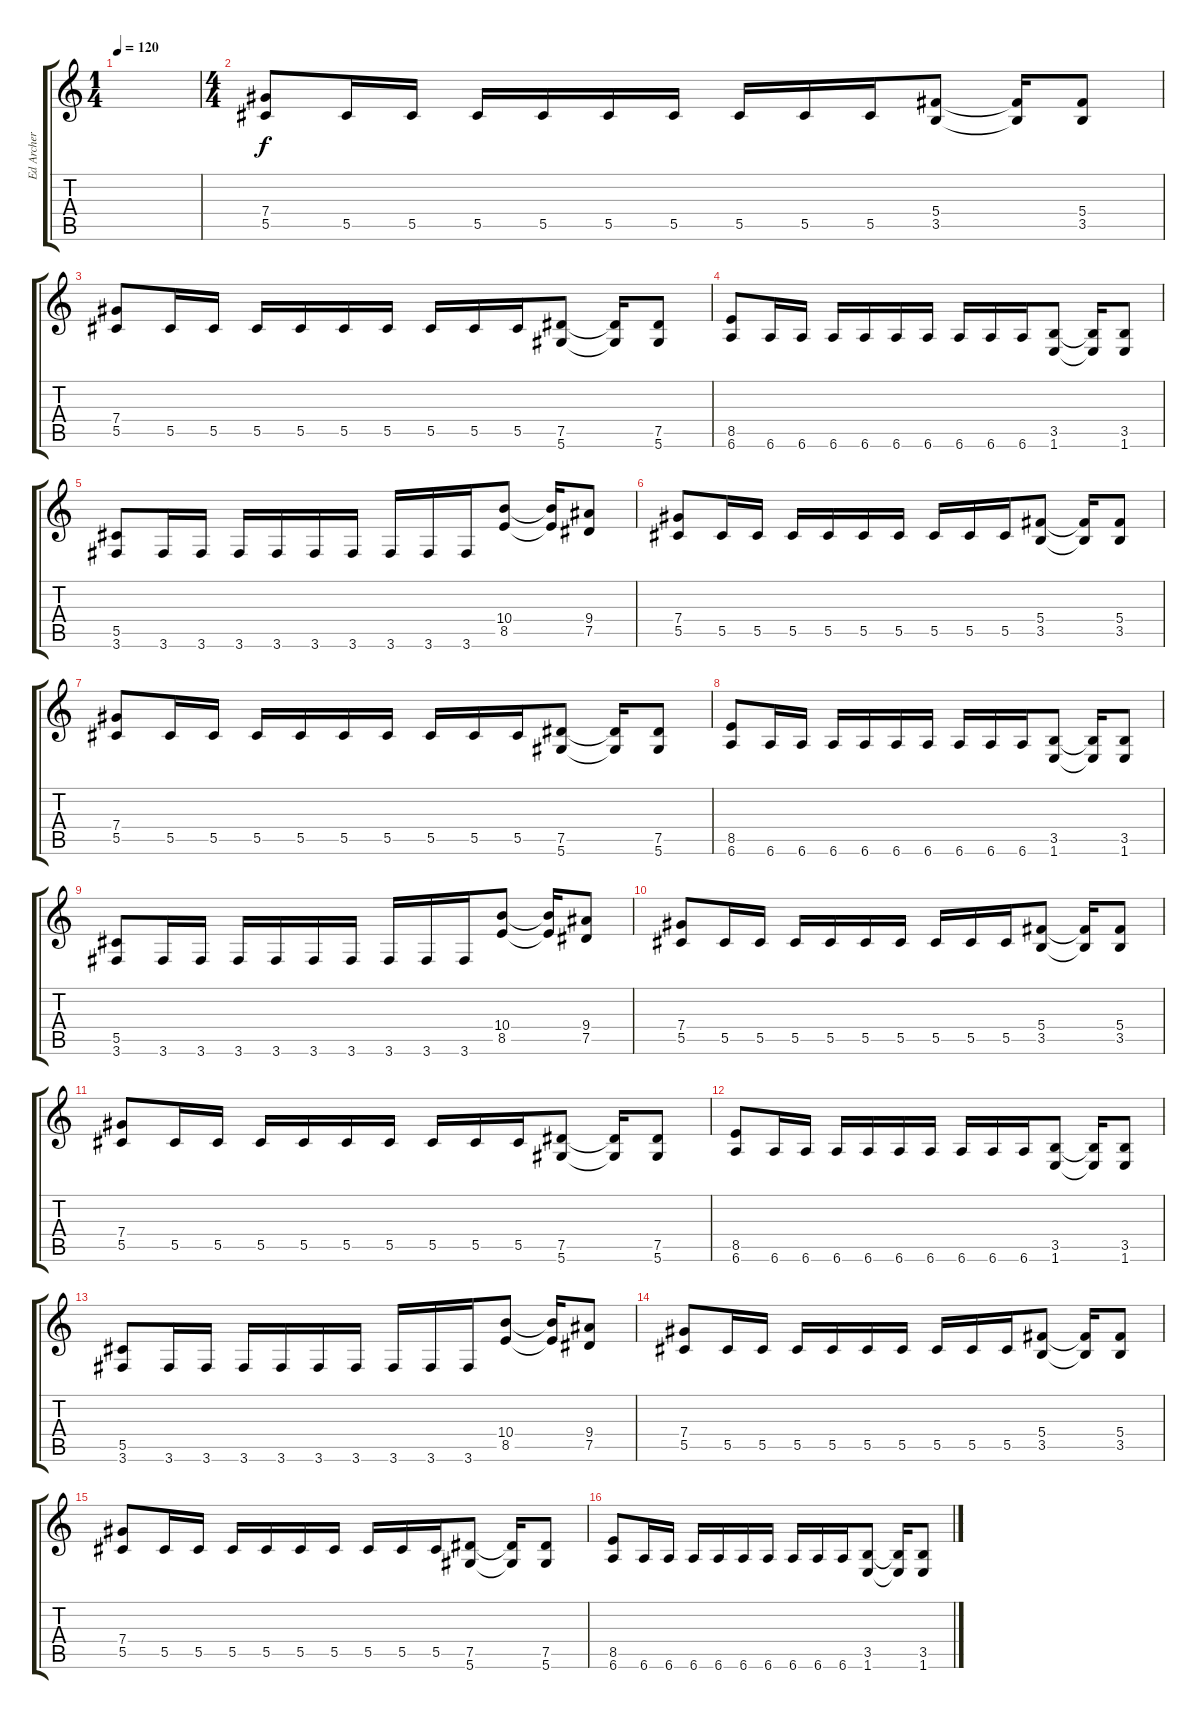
\track ("Ed Archer" "Ed Archer") {instrument overdrivenguitar}
\staff {score tabs}
\tuning (Eb4 Bb3 Gb3 Db3 Ab2 Eb2) {hide}
\ts (1 4)
\tempo 120
\clef g2
\ks c
|
\ts (4 4)
(7.4 5.5).8 5.5.16 5.5.16 5.5.16 5.5.16 5.5.16 5.5.16 5.5.16 5.5.16 5.5.16 (5.4 3.5).8 (5.4{t} 3.5{t}).16 (5.4 3.5).8 |
(7.4 5.5).8 5.5.16 5.5.16 5.5.16 5.5.16 5.5.16 5.5.16 5.5.16 5.5.16 5.5.16 (7.5 5.6).8 (7.5{t} 5.6{t}).16 (7.5 5.6).8 |
(8.5 6.6).8 6.6.16 6.6.16 6.6.16 6.6.16 6.6.16 6.6.16 6.6.16 6.6.16 6.6.16 (3.5 1.6).8 (3.5{t} 1.6{t}).16 (3.5 1.6).8 |
(5.5 3.6).8 3.6.16 3.6.16 3.6.16 3.6.16 3.6.16 3.6.16 3.6.16 3.6.16 3.6.16 (10.4 8.5).8 (10.4{t} 8.5{t}).16 (9.4 7.5).8 |
(7.4 5.5).8 5.5.16 5.5.16 5.5.16 5.5.16 5.5.16 5.5.16 5.5.16 5.5.16 5.5.16 (5.4 3.5).8 (5.4{t} 3.5{t}).16 (5.4 3.5).8 |
(7.4 5.5).8 5.5.16 5.5.16 5.5.16 5.5.16 5.5.16 5.5.16 5.5.16 5.5.16 5.5.16 (7.5 5.6).8 (7.5{t} 5.6{t}).16 (7.5 5.6).8 |
(8.5 6.6).8 6.6.16 6.6.16 6.6.16 6.6.16 6.6.16 6.6.16 6.6.16 6.6.16 6.6.16 (3.5 1.6).8 (3.5{t} 1.6{t}).16 (3.5 1.6).8 |
(5.5 3.6).8 3.6.16 3.6.16 3.6.16 3.6.16 3.6.16 3.6.16 3.6.16 3.6.16 3.6.16 (10.4 8.5).8 (10.4{t} 8.5{t}).16 (9.4 7.5).8 |
(7.4 5.5).8 5.5.16 5.5.16 5.5.16 5.5.16 5.5.16 5.5.16 5.5.16 5.5.16 5.5.16 (5.4 3.5).8 (5.4{t} 3.5{t}).16 (5.4 3.5).8 |
(7.4 5.5).8 5.5.16 5.5.16 5.5.16 5.5.16 5.5.16 5.5.16 5.5.16 5.5.16 5.5.16 (7.5 5.6).8 (7.5{t} 5.6{t}).16 (7.5 5.6).8 |
(8.5 6.6).8 6.6.16 6.6.16 6.6.16 6.6.16 6.6.16 6.6.16 6.6.16 6.6.16 6.6.16 (3.5 1.6).8 (3.5{t} 1.6{t}).16 (3.5 1.6).8 |
(5.5 3.6).8 3.6.16 3.6.16 3.6.16 3.6.16 3.6.16 3.6.16 3.6.16 3.6.16 3.6.16 (10.4 8.5).8 (10.4{t} 8.5{t}).16 (9.4 7.5).8 |
(7.4 5.5).8 5.5.16 5.5.16 5.5.16 5.5.16 5.5.16 5.5.16 5.5.16 5.5.16 5.5.16 (5.4 3.5).8 (5.4{t} 3.5{t}).16 (5.4 3.5).8 |
(7.4 5.5).8 5.5.16 5.5.16 5.5.16 5.5.16 5.5.16 5.5.16 5.5.16 5.5.16 5.5.16 (7.5 5.6).8 (7.5{t} 5.6{t}).16 (7.5 5.6).8 |
(8.5 6.6).8 6.6.16 6.6.16 6.6.16 6.6.16 6.6.16 6.6.16 6.6.16 6.6.16 6.6.16 (3.5 1.6).8 (3.5{t} 1.6{t}).16 (3.5 1.6).8
